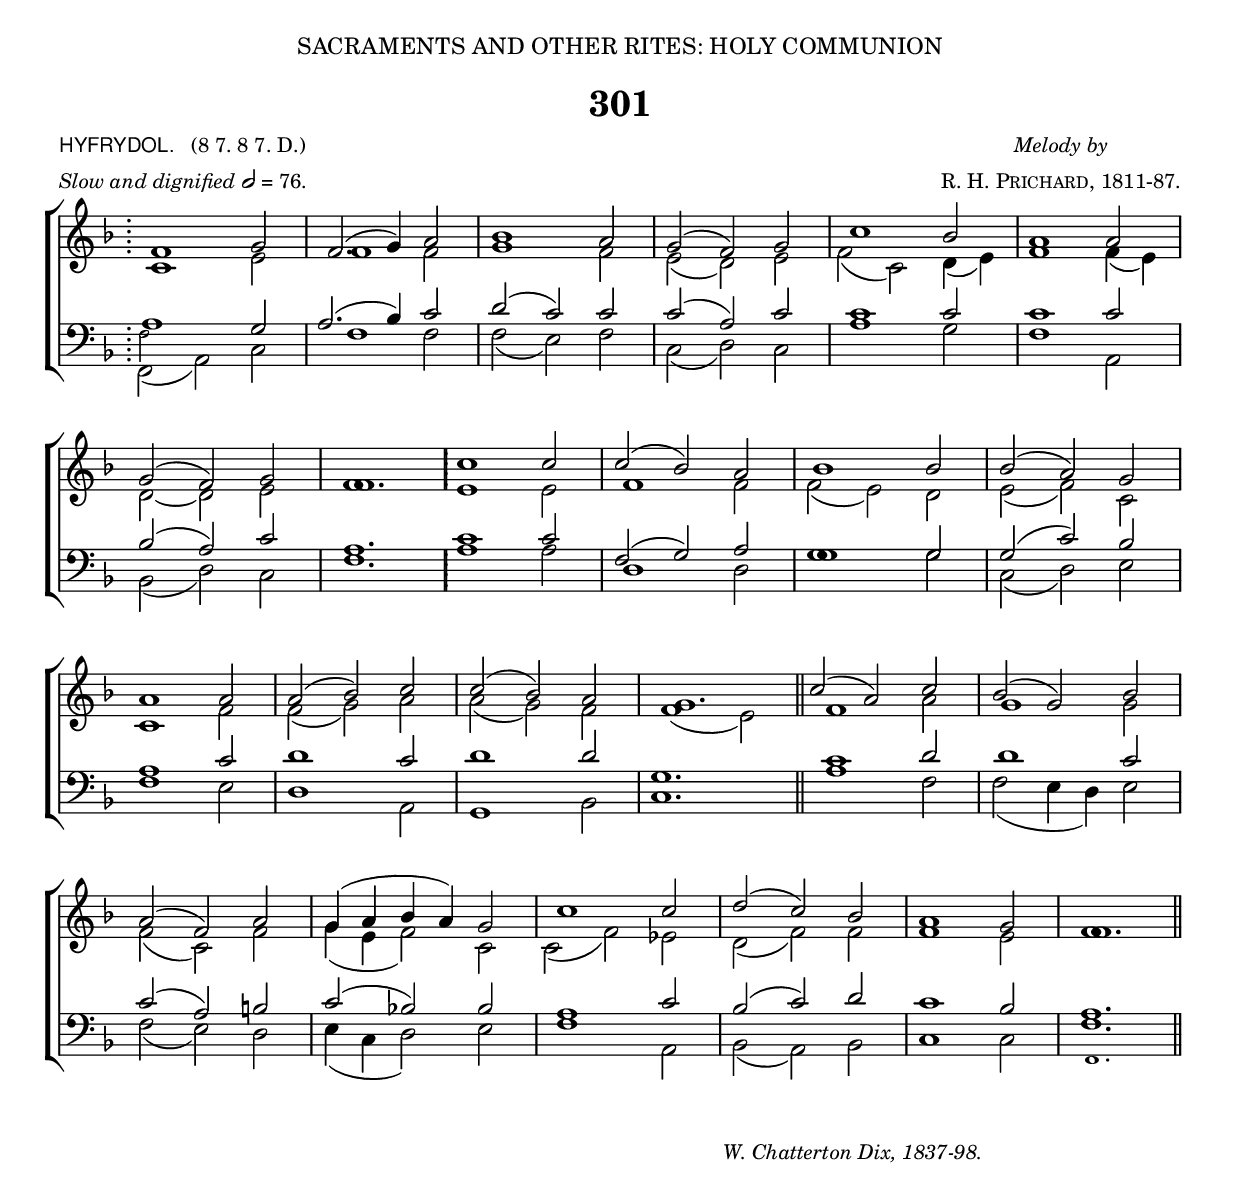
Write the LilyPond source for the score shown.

%%%% 451.png
%%%% Hymn 301 Hyfrydol. Alleluya, sing to Jesus
%%%% Rev 1.

\version "2.10"

\header {
  dedication = \markup {  \center-align { "SACRAMENTS AND OTHER RITES: HOLY COMMUNION"
	\hspace #0.1 }}	
	
  title = "301"   
  
  meter = \markup { \small { \column { \line { \sans "HYFRYDOL." \hspace #1 \roman "(8 7. 8 7. D.)" } 
                                       \line { { \italic "Slow and dignified" \general-align #Y #DOWN \note #"2" #0.5 "= 76." }}}}}
 
  arranger = \markup { \small { \center-align { 
		 \line { \italic  "Melody by" }
				 \line { \smallCaps "R. H. Prichard," "1811-87."  } }} }
 
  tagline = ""
}

%%%%%%%%%%%%%%%%%%%%%%%%%%% Macros

%%% prints a repeat sign glyph comprising 4 dots. Used only to begin a repeat at the start of a piece where \bar ":" does not work      

fdstartrepeat =  {\once \override Staff.BarLine #'stencil = #ly:text-interface::print 
                  \once \override Staff.BarLine #'text = \markup  { \line { \hspace #0 \override #'(baseline-skip . 1.0) 
                                                                    \raise #1.4 \column { \with-color #black { 
                                                                    \fontsize #2 . \fontsize #2 . \fontsize #2 . \fontsize #2 .} }
                  } }   
                 \bar "|:"}
   
%%% prints a repeat sign glyph comprising 4 dots and two thin bars

fdendrepeat = {\once \override Staff.BarLine #'stencil = #ly:text-interface::print 
                \once \override Staff.BarLine #'text = \markup  {  \line { \raise #1.4 \override #'(baseline-skip . 1.0)  \column { \with-color #black {  \fontsize #2 . \fontsize #2 . \fontsize #2 . \fontsize #2 .} }
                                                                   \hspace #-1 \filled-box #'(0 . 0.15) #'(-2 . 2) #0
                                                                   \hspace #-0.9 \filled-box #'(0 . 0.15) #'(-2 . 2) #0
        } }     
        \bar "||"} 

		
%%% music function to move a note various amounts of space. \movenote #0.4 moves is equivalent to force-hshift = #0.4

movenote = #(define-music-function (parser location vector) (number?)
     #{
	     \once \override NoteColumn #'force-hshift = #$vector
     #})
	
%%% Used to pull a note left. Used when a slurred note pair straddles a longer note above when notecolumn force-hshift does not work 		 

straddle =  { \once \override Score.SeparationItem #'padding = #2
              \once \override NoteHead #'X-offset = #-1.2
              \once \override Stem #'X-offset = #-1.2 }

%% Used to pull an upstem note left. Used when a slurred note pair straddles a longer note below and when notecolumn force-hshift does not work 
topstraddle = { \once \override Score.SeparationItem #'padding = #2
              \once \override NoteHead #'X-offset = #-1.5 
              \once \override Stem #'X-offset = #-0.2 }	      
	      
%%shortcut macro for small notes
smallnote = {  \once \set fontSize = #-3 
              \once \override Stem #'length = #5  }
	      
%%% Mergedotted. Macro to pull note slightly leftwards.  Used to produce those partially merged wholenotes 
%%% Turns one dot off as there is only one dot for the two merged notes.

mergedotted = { \once \override Dots #'transparent = ##t
          \once \override NoteColumn #'force-hshift = #-0.01 }

%%% merge. Macro to pull note slightly leftwards.  Used to produce those partially merged wholenotes 

merge = \once \override NoteColumn #'force-hshift = #-0.01		      
	      
%%%%%%%%%%%%%%%%%%%%%%%%%%% End of macro definitions

%%% SATB voices

global = {
  \time 3/2
  \key f \major
  \set Staff.midiInstrument = "church organ"
}

soprano = \relative c' { 
  \tag #'repeatpart { \fdstartrepeat   f1 g2  | f2. ( g4 -) a2 | bes1 a2 | g2 ( f2 -) g2 | c1 bes2 | a1 a2 | \break 
  g2 ( f2 -) g2 | \mergedotted f1.  \fdendrepeat } \tag #'remainder  { c'1 c2 | c2 ( bes2 -) a2 | \movenote #0.4 bes1 bes2 | bes2 ( a2 -) g2 | \break
  a1 a2 | a2 ( bes2 -) c2 | c2 ( bes2 -) a2 | \movenote #1.2 g1. \bar "||" \topstraddle c2 ( a2 -) c2 | bes2 ( g2 -) bes2 | \break
  a2 ( f2 -) a2 | g4 ( a4 bes4 a4 -) g2 | c1 c2 | d2 ( c2 -) bes2 | a1 g2 | \mergedotted f1. \bar "||" 
}} 
   
alto = \relative c' {  
  \tag #'repeatpart {  c1 e2 | \movenote #1.6 f1 f2 | g1 f2 | e2 ( d2 -) e2 | \straddle f2 ( c2 -) d4 ( e4 -) | f1 f4 ( e4 -) | 
  d2 ~ d2 e2 | f1.  \fdendrepeat } \tag #'remainder  { e1 e2 | \movenote #0.4 f1 f2 | f2 ( e2 -) d2 | e2 ( f2 -) c2 | 
  c1 f2 | f2 ( g2 -) a2 | a2 ( g2 -) f2 | f1 ( e2 -) \bar "||" f1 a2 | \movenote #0.4 g1 g2 | 
  f2 ( c2 -) f2 | g4 ( e4 f2 -) c2 | \straddle c2 ( f2 -) ees2 | d2 ( f2 -) f2 | f1 e2 | f1. \bar "||"
}}

tenor = \relative c {\clef bass 
  \tag #'repeatpart { \fdstartrepeat  \movenote #-0.6 a'1 g2 | a2. ( bes4 -) c2 | d2 ( c2 -) c2 | c2 ( a2 -) c2 | c1 c2 | c1 c2 |  
  bes2 ( a2 -) c2 | a1.  \fdendrepeat } \tag #'remainder  { c1 c2 | f,2 ( g2 -) a2 | g1 g2 | g2 ( c2 -) bes2 |
  a1 c2 | d1 c2 | d1 d2 | g,1. \bar "||" c1 d2 | \movenote #0.4 d1 c2 | 
  c2 ( a2 -) b2 | c2 ( bes!2 -) bes2 | a1 c2 | bes2 ( c2 -) d2 | c1 bes2 | a1. \bar "||" 
}}

bass = \relative c {\clef bass 
   \tag #'repeatpart {  << {  \straddle f,2 ( a2 -) c2 }  \new Voice = "alt" { \voiceFour \movenote #-0.8 \smallnote f2 s1 } >> |  \movenote #1.4 f1 f2 | f2 ( e2 -) f2 | c2 ( d2 -) c2 | a'1 g2 | f1 a,2 | 
   bes2 ( d2 -) c2 | f1.  \fdendrepeat } \tag #'remainder  { a1 a2 | \movenote #0.4 d,1 d2 | \merge g1 g2 | c,2 ( d2 -) e2 |
  f1 e2 | d1 a2 | g1 bes2 | c1. \bar "||" a'1 f2 | f2 ( e4 d4 -) e2 | 
  f2 ( e2 -) d2 | e4 ( c4 d2 -) e2 | f1 a,2 | bes2 ( a2 -) bes2 | c1 c2 | <<{  f1.} \new Voice = "alt" {\voiceFour \movenote #0.2 \smallnote f,1.} >> \bar "||"
}}

#(ly:set-option 'point-and-click #f)

\paper {
  #(set-paper-size "a4")
%  annotate-spacing = ##t
  print-page-number = ##f
  ragged-last-bottom = ##t
  ragged-bottom = ##t
}

\book{

%%% Score block	

\score{
\new ChoirStaff	
<<
	\context Staff = upper << 
	\context Voice = sopranos { \voiceOne \global \soprano }
	\context Voice = altos    { \voiceTwo \global \alto }
	                      >>
	\context Staff = lower <<
	\context Voice = tenors { \voiceOne \global \tenor }
	\context Voice = basses { \voiceTwo \global \bass }
			        >>
>>
\layout {
		indent=0
		\context { \Score \remove "Bar_number_engraver" }
		\context { \Staff \remove "Time_signature_engraver" }
		\context { \Score \remove "Mark_engraver"  }
                \context { \Staff \consists "Mark_engraver"  }
	} %% close layout
		
} %%% Score bracket


%%% A separate score block to unfold the repeat and generate the midi	

\score{
\new ChoirStaff	
<<
	\context Staff = upper << 
	\context Voice = sopranos { \voiceOne \global \keepWithTag #'repeatpart \soprano \soprano }
	\context Voice = altos    { \voiceTwo \global \keepWithTag #'repeatpart \alto \alto }
	                      >>
	\context Staff = lower <<
	\context Voice = tenors { \voiceOne \global \keepWithTag #'repeatpart \tenor \tenor }
	\context Voice = basses { \voiceTwo \global \keepWithTag #'repeatpart \bass \bass }
			        >>
>>

\midi { \context { \Score tempoWholesPerMinute = #(ly:make-moment 76 2)}} 

} %%% Score bracket


%%% Lyric titles and attributions

\markup {  \small {  \hspace #64 \italic "W. Chatterton Dix, 1837-98." }} 

%%% Lyrics

\markup { \hspace #34 %%add space as necc. to center the column
          \column { %% super column of everything
	              \column { %%stanza 1 is a column of 2 lines  
	                  \line { \hspace #2.4 \column { \lower #2.4 \fontsize #8 "A" }   %%Drop Cap goes here
				  \hspace #-1.6    %% adjust this if other letters are too far from Drop Cap
				  \column  { \raise #0.0 "LLELUYA, sing to Jesus,"
			                                 "    His the sceptre, his the throne;" } }          
	                  \line {  \hspace #2.5  %%adjust hspace until this line left edge is flush with Drop Cap
				   \lower  #1.56  %%adjust this until the line spacing looks right
				   \column {   
					   "Alleluya, his the triumph,"
					   "    His the victory alone:"
					   "Hark the songs of peaceful Sion"
					   "    Thunder like a mighty flood;"
					   "Jesus, out of every nation,"
					   "    Hath redeemed us by his Blood."
					   "                  " %%% blank space before next verse
			  		}}
		      }
			\line {"2* " \hspace #-1
				\column {	     
					"Alleluya, not as orphans"
					"    Are we left in sorrow now;"
					"Alleluya, he is near us,"
					"    Faith believes, nor questions how;"
					"Though the cloud from sight received him"
					"    When the forty days were o'er,"
					"Shall our hearts forget his promise,"
					"    ‘I am with you evermore ’?"
					 "                  " %%% blank space before next verse
			}}    
			\line {"3  "
				\column {	     
					"Alleluya, Bread of angels,"
					"    Thou on earth our Food, our Stay;"
					"Alleluya, here the sinful"
					"    Flee to thee from day to day;"
					"Intercessor, Friend of sinners,"
					"    Earth's Redeemer, plead for me,"
					"Where the songs of all the sinless"
					"    Sweep across the crystal sea."
					"                  " %%% blank space before next verse
			}} 
			\line { \hspace #-10  \italic "Unison."  " 4. "
				\column {	     
					"Alleluya, King eternal,"
					"    Thee the Lord of lords we own;"
					"Alleluya, born of Mary,"
					"    Earth thy footstool, Heaven thy throne:"
					"Thou within the veil hast entered,"
					"    Robed in flesh, our great High Priest;"
					"Thou on earth both Priest and Victim"
					"    In the Eucharistic Feast."
			}}
	  }
} %%% lyric markup bracket


%%% Amen score block
\score{
  \new ChoirStaff
   <<
        \context Staff = upper \with { fontSize = #-3  \override StaffSymbol #'staff-space = #(magstep -2) }  
	                      << 
	\context Voice = "sopranos" { \relative c' { \clef treble \global \voiceOne f1 f1 \bar "||" }}
	\context Voice = "altos"    { \relative c' {  \clef treble \global \voiceTwo d1 c1 \bar "||" }}
	                      >>
			      
	\context Lyrics \lyricsto "altos" { \override LyricText #'font-size = #-1 A -- men. }
	
	\context Staff = lower \with { fontSize = #-3  \override StaffSymbol #'staff-space = #(magstep -2) }  
	                       <<
	\context Voice = "tenors" { \relative c { \clef bass \global \voiceThree bes'1 a1 \bar "||" }}
	\context Voice = "basses" { \relative c { \clef bass \global \voiceFour  bes1 f1 \bar "||" }}
			        >> 
  >>			      
\header { breakbefore = ##f piece = " " opus = " " }
\layout { 
	\context { \Score timing = ##f }
	ragged-right = ##t
	indent = 15\cm
	\context { \Staff \remove Time_signature_engraver }

       }

\midi { \context { \Score tempoWholesPerMinute = #(ly:make-moment 76 2) }}  %%Amen midi       
       
}  



} %%% book bracket
